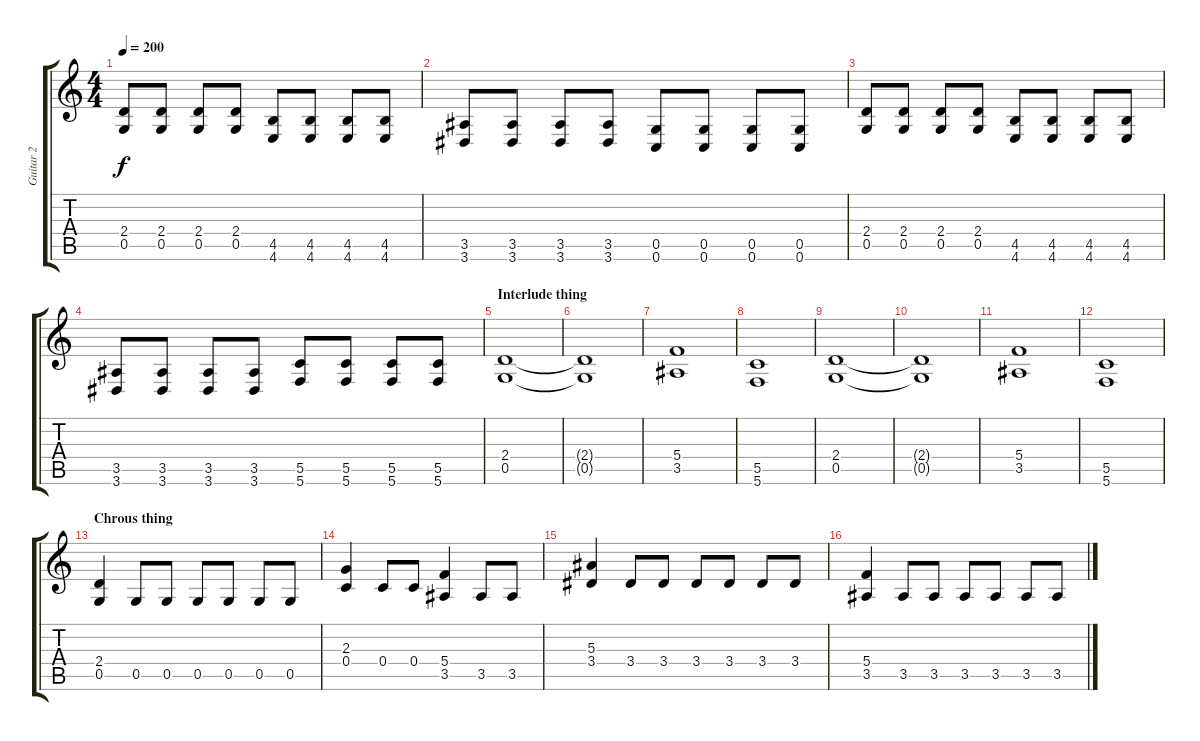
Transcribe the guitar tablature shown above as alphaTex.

\track ("Guitar 2" "Guitar 2") {instrument distortionguitar}
\staff {score tabs}
\tuning (D4 A3 F3 C3 G2 C2) {hide}
\ts (4 4)
\tempo 200
\clef g2
\ks c
(2.4 0.5).8{dy f} (2.4 0.5).8 (2.4 0.5).8 (2.4 0.5).8 (4.5 4.6).8 (4.5 4.6).8 (4.5 4.6).8 (4.5 4.6).8 |
(3.5 3.6).8 (3.5 3.6).8 (3.5 3.6).8 (3.5 3.6).8 (0.5 0.6).8 (0.5 0.6).8 (0.5 0.6).8 (0.5 0.6).8 |
(2.4 0.5).8 (2.4 0.5).8 (2.4 0.5).8 (2.4 0.5).8 (4.5 4.6).8 (4.5 4.6).8 (4.5 4.6).8 (4.5 4.6).8 |
(3.5 3.6).8 (3.5 3.6).8 (3.5 3.6).8 (3.5 3.6).8 (5.5 5.6).8 (5.5 5.6).8 (5.5 5.6).8 (5.5 5.6).8 |
\section ("" "Interlude thing")
(2.4 0.5).1 |
(2.4{t} 0.5{t}).1 |
(5.4 3.5).1 |
(5.5 5.6).1 |
(2.4 0.5).1 |
(2.4{t} 0.5{t}).1 |
(5.4 3.5).1 |
(5.5 5.6).1 |
\section ("" "Chrous thing")
(2.4 0.5).4 0.5.8 0.5.8 0.5.8 0.5.8 0.5.8 0.5.8 |
(2.3 0.4).4 0.4.8 0.4.8 (5.4 3.5).4 3.5.8 3.5.8 |
(5.3 3.4).4 3.4.8 3.4.8 3.4.8 3.4.8 3.4.8 3.4.8 |
(5.4 3.5).4 3.5.8 3.5.8 3.5.8 3.5.8 3.5.8 3.5.8
